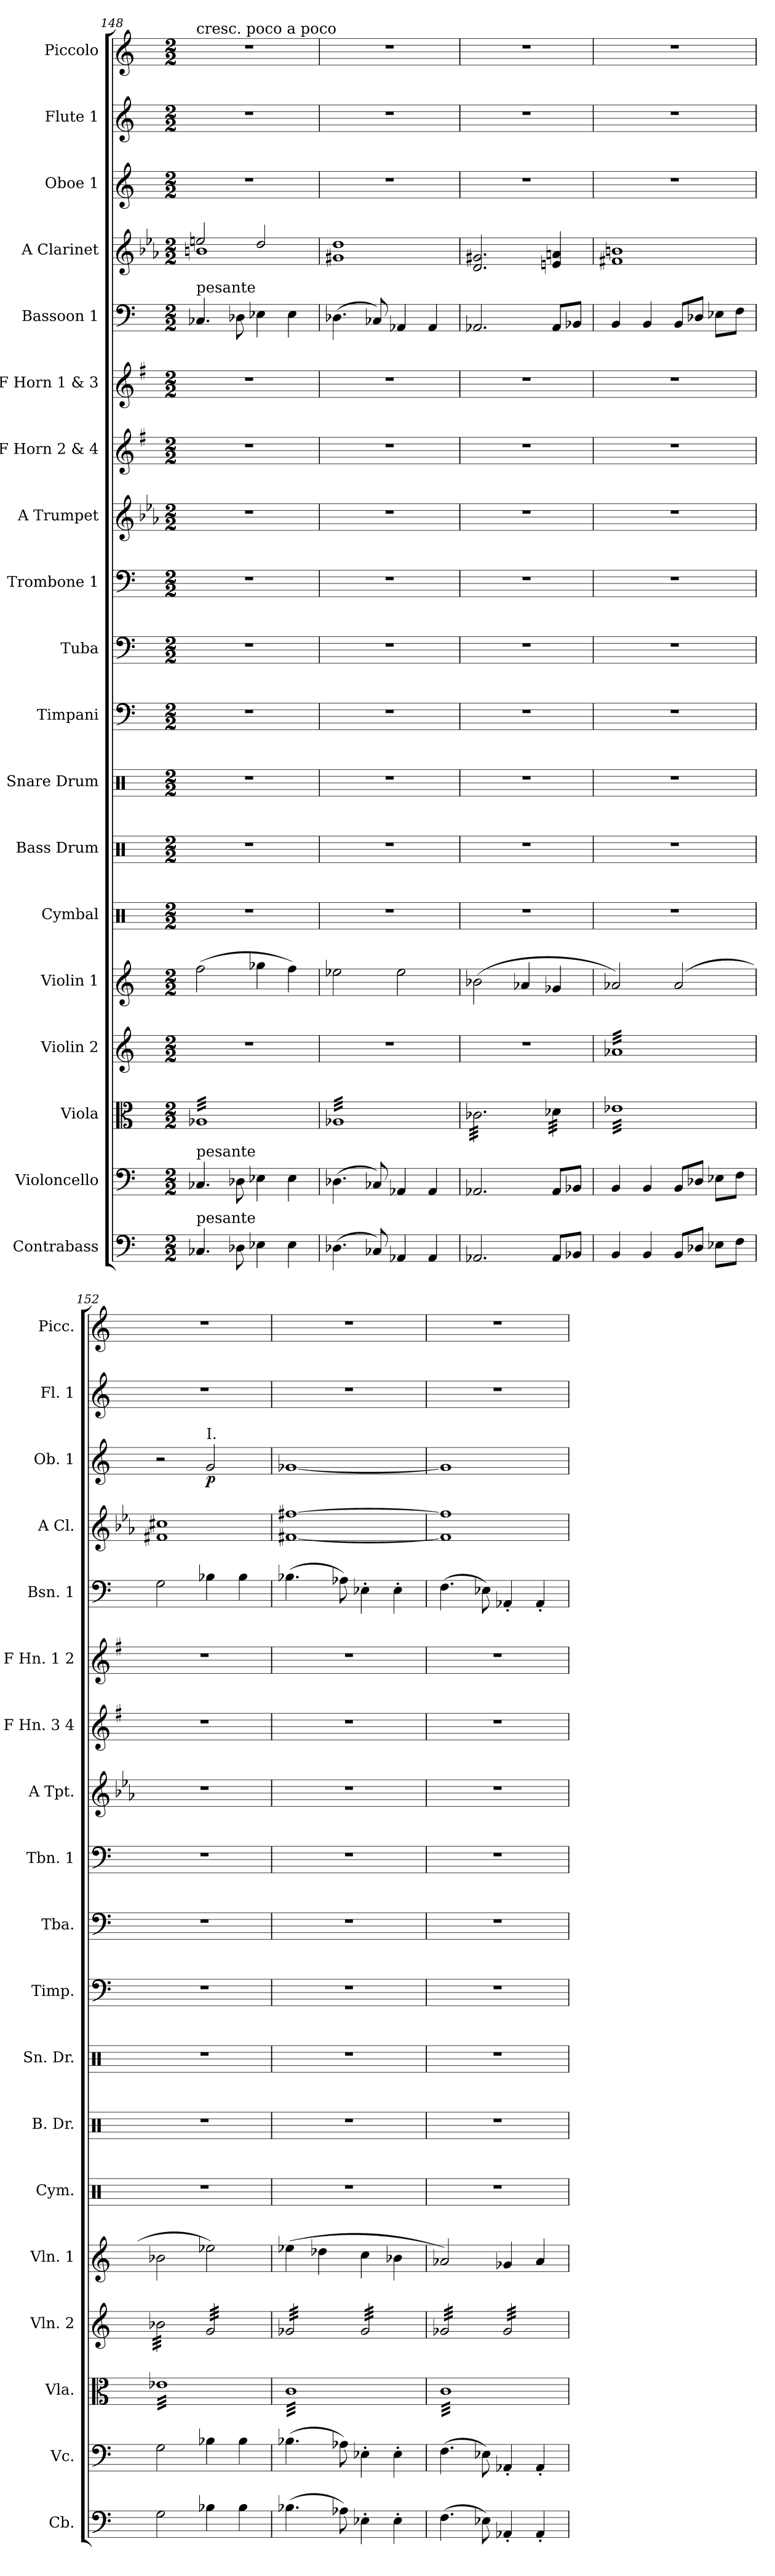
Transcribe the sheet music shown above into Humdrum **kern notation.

**kern	**kern	**kern	**kern	**kern	**kern	**kern	**kern	**kern	**kern	**kern	**kern	**kern	**kern	**kern	**kern	**kern	**dynam	**kern	**kern
*part19	*part18	*part17	*part16	*part15	*part14	*part13	*part12	*part11	*part10	*part9	*part8	*part7	*part6	*part5	*part4	*part3	*part3	*part2	*part1
*staff19	*staff18	*staff17	*staff16	*staff15	*staff14	*staff13	*staff12	*staff11	*staff10	*staff9	*staff8	*staff7	*staff6	*staff5	*staff4	*staff3	*staff3	*staff2	*staff1
*I"Contrabass	*I"Violoncello	*I"Viola	*I"Violin 2	*I"Violin 1	*I"Cymbal	*I"Bass Drum	*I"Snare Drum	*I"Timpani	*I"Tuba	*I"Trombone 1	*I"A Trumpet	*I"F Horn 2 &amp; 4	*I"F Horn 1 &amp; 3	*I"Bassoon 1	*I"A Clarinet	*I"Oboe 1	*	*I"Flute 1	*I"Piccolo
*I'Cb.	*I'Vc.	*I'Vla.	*I'Vln. 2	*I'Vln. 1	*I'Cym.	*I'B. Dr.	*I'Sn. Dr.	*I'Timp.	*I'Tba.	*I'Tbn. 1	*I'A Tpt.	*I'F Hn. 3 4	*I'F Hn. 1 2	*I'Bsn. 1	*I'A Cl.	*I'Ob. 1	*	*I'Fl. 1	*I'Picc.
!!LO:PB:g=z
*clefF4	*clefF4	*clefC3	*clefG2	*clefG2	*clefX	*clefX	*clefX	*clefF4	*clefF4	*clefF4	*clefG2	*clefG2	*clefG2	*clefF4	*clefG2	*clefG2	*	*clefG2	*clefG2
*ITrd7c12	*	*	*	*	*	*	*	*	*	*	*ITrd2c3	*ITrd4c7	*ITrd4c7	*	*ITrd2c3	*	*	*	*ITrd-7c-12
*k[]	*k[]	*k[]	*k[]	*k[]	*k[]	*k[]	*k[]	*k[]	*k[]	*k[]	*k[]	*k[]	*k[]	*k[]	*k[]	*k[]	*	*k[]	*k[]
*M2/2	*M2/2	*M2/2	*M2/2	*M2/2	*M2/2	*M2/2	*M2/2	*M2/2	*M2/2	*M2/2	*M2/2	*M2/2	*M2/2	*M2/2	*M2/2	*M2/2	*	*M2/2	*M2/2
=148	=148	=148	=148	=148	=148	=148	=148	=148	=148	=148	=148	=148	=148	=148	=148	=148	=148	=148	=148
*	*	*	*	*	*	*	*	*	*	*	*	*	*	*	*^	*	*	*	*
!	!	!	!	!	!	!	!	!	!	!	!	!	!	!	!	!	!	!	!	!LO:TX:a:t=cresc. poco a poco
!	!	!	!	!	!	!	!	!	!	!	!	!	!	!LO:TX:a:t=pesante	!	!	!	!	!	!
!	!LO:TX:a:t=pesante	!	!	!	!	!	!	!	!	!	!	!	!	!	!	!	!	!	!	!
!LO:TX:a:t=pesante	!	!	!	!	!	!	!	!	!	!	!	!	!	!	!	!	!	!	!	!
*	*	*tremolo	*	*	*	*	*	*	*	*	*	*	*	*	*	*	*	*	*	*
4.CC-X/	4.C-X/	32A-XLLL	1r	(2ff\	1r	1r	1r	1r	1r	1r	1r	1r	1r	4.C-X/	2cc#X/	1g#X	1r	.	1r	1r
.	.	32A-X	.	.	.	.	.	.	.	.	.	.	.	.	.	.	.	.	.	.
.	.	32A-X	.	.	.	.	.	.	.	.	.	.	.	.	.	.	.	.	.	.
.	.	32A-X	.	.	.	.	.	.	.	.	.	.	.	.	.	.	.	.	.	.
.	.	32A-X	.	.	.	.	.	.	.	.	.	.	.	.	.	.	.	.	.	.
.	.	32A-X	.	.	.	.	.	.	.	.	.	.	.	.	.	.	.	.	.	.
.	.	32A-X	.	.	.	.	.	.	.	.	.	.	.	.	.	.	.	.	.	.
.	.	32A-X	.	.	.	.	.	.	.	.	.	.	.	.	.	.	.	.	.	.
.	.	32A-X	.	.	.	.	.	.	.	.	.	.	.	.	.	.	.	.	.	.
.	.	32A-X	.	.	.	.	.	.	.	.	.	.	.	.	.	.	.	.	.	.
.	.	32A-X	.	.	.	.	.	.	.	.	.	.	.	.	.	.	.	.	.	.
.	.	32A-X	.	.	.	.	.	.	.	.	.	.	.	.	.	.	.	.	.	.
8DD-X\	8D-X\	32A-X	.	.	.	.	.	.	.	.	.	.	.	8D-X\	.	.	.	.	.	.
.	.	32A-X	.	.	.	.	.	.	.	.	.	.	.	.	.	.	.	.	.	.
.	.	32A-X	.	.	.	.	.	.	.	.	.	.	.	.	.	.	.	.	.	.
.	.	32A-X	.	.	.	.	.	.	.	.	.	.	.	.	.	.	.	.	.	.
4EE-X\	4E-X\	32A-X	.	4gg-X\	.	.	.	.	.	.	.	.	.	4E-X\	2b/	.	.	.	.	.
.	.	32A-X	.	.	.	.	.	.	.	.	.	.	.	.	.	.	.	.	.	.
.	.	32A-X	.	.	.	.	.	.	.	.	.	.	.	.	.	.	.	.	.	.
.	.	32A-X	.	.	.	.	.	.	.	.	.	.	.	.	.	.	.	.	.	.
.	.	32A-X	.	.	.	.	.	.	.	.	.	.	.	.	.	.	.	.	.	.
.	.	32A-X	.	.	.	.	.	.	.	.	.	.	.	.	.	.	.	.	.	.
.	.	32A-X	.	.	.	.	.	.	.	.	.	.	.	.	.	.	.	.	.	.
.	.	32A-X	.	.	.	.	.	.	.	.	.	.	.	.	.	.	.	.	.	.
4EE-\	4E-\	32A-X	.	4ff\)	.	.	.	.	.	.	.	.	.	4E-\	.	.	.	.	.	.
.	.	32A-X	.	.	.	.	.	.	.	.	.	.	.	.	.	.	.	.	.	.
.	.	32A-X	.	.	.	.	.	.	.	.	.	.	.	.	.	.	.	.	.	.
.	.	32A-X	.	.	.	.	.	.	.	.	.	.	.	.	.	.	.	.	.	.
.	.	32A-X	.	.	.	.	.	.	.	.	.	.	.	.	.	.	.	.	.	.
.	.	32A-X	.	.	.	.	.	.	.	.	.	.	.	.	.	.	.	.	.	.
.	.	32A-X	.	.	.	.	.	.	.	.	.	.	.	.	.	.	.	.	.	.
.	.	32A-XJJJ	.	.	.	.	.	.	.	.	.	.	.	.	.	.	.	.	.	.
*	*	*	*	*	*	*	*	*	*	*	*	*	*	*	*v	*v	*	*	*	*
=149	=149	=149	=149	=149	=149	=149	=149	=149	=149	=149	=149	=149	=149	=149	=149	=149	=149	=149	=149
(4.DD-X\	(4.D-X\	32A-XLLL	1r	2ee-X\	1r	1r	1r	1r	1r	1r	1r	1r	1r	(4.D-X\	1e#X 1b	1r	.	1r	1r
.	.	32A-X	.	.	.	.	.	.	.	.	.	.	.	.	.	.	.	.	.
.	.	32A-X	.	.	.	.	.	.	.	.	.	.	.	.	.	.	.	.	.
.	.	32A-X	.	.	.	.	.	.	.	.	.	.	.	.	.	.	.	.	.
.	.	32A-X	.	.	.	.	.	.	.	.	.	.	.	.	.	.	.	.	.
.	.	32A-X	.	.	.	.	.	.	.	.	.	.	.	.	.	.	.	.	.
.	.	32A-X	.	.	.	.	.	.	.	.	.	.	.	.	.	.	.	.	.
.	.	32A-X	.	.	.	.	.	.	.	.	.	.	.	.	.	.	.	.	.
.	.	32A-X	.	.	.	.	.	.	.	.	.	.	.	.	.	.	.	.	.
.	.	32A-X	.	.	.	.	.	.	.	.	.	.	.	.	.	.	.	.	.
.	.	32A-X	.	.	.	.	.	.	.	.	.	.	.	.	.	.	.	.	.
.	.	32A-X	.	.	.	.	.	.	.	.	.	.	.	.	.	.	.	.	.
8CC-X/)	8C-X/)	32A-X	.	.	.	.	.	.	.	.	.	.	.	8C-X/)	.	.	.	.	.
.	.	32A-X	.	.	.	.	.	.	.	.	.	.	.	.	.	.	.	.	.
.	.	32A-X	.	.	.	.	.	.	.	.	.	.	.	.	.	.	.	.	.
.	.	32A-X	.	.	.	.	.	.	.	.	.	.	.	.	.	.	.	.	.
4AAA-X/	4AA-X/	32A-X	.	2ee-\	.	.	.	.	.	.	.	.	.	4AA-X/	.	.	.	.	.
.	.	32A-X	.	.	.	.	.	.	.	.	.	.	.	.	.	.	.	.	.
.	.	32A-X	.	.	.	.	.	.	.	.	.	.	.	.	.	.	.	.	.
.	.	32A-X	.	.	.	.	.	.	.	.	.	.	.	.	.	.	.	.	.
.	.	32A-X	.	.	.	.	.	.	.	.	.	.	.	.	.	.	.	.	.
.	.	32A-X	.	.	.	.	.	.	.	.	.	.	.	.	.	.	.	.	.
.	.	32A-X	.	.	.	.	.	.	.	.	.	.	.	.	.	.	.	.	.
.	.	32A-X	.	.	.	.	.	.	.	.	.	.	.	.	.	.	.	.	.
4AAA-/	4AA-/	32A-X	.	.	.	.	.	.	.	.	.	.	.	4AA-/	.	.	.	.	.
.	.	32A-X	.	.	.	.	.	.	.	.	.	.	.	.	.	.	.	.	.
.	.	32A-X	.	.	.	.	.	.	.	.	.	.	.	.	.	.	.	.	.
.	.	32A-X	.	.	.	.	.	.	.	.	.	.	.	.	.	.	.	.	.
.	.	32A-X	.	.	.	.	.	.	.	.	.	.	.	.	.	.	.	.	.
.	.	32A-X	.	.	.	.	.	.	.	.	.	.	.	.	.	.	.	.	.
.	.	32A-X	.	.	.	.	.	.	.	.	.	.	.	.	.	.	.	.	.
.	.	32A-XJJJ	.	.	.	.	.	.	.	.	.	.	.	.	.	.	.	.	.
=150	=150	=150	=150	=150	=150	=150	=150	=150	=150	=150	=150	=150	=150	=150	=150	=150	=150	=150	=150
2.AAA-X/	2.AA-X/	32c-X\LLL	1r	(2b-X\	1r	1r	1r	1r	1r	1r	1r	1r	1r	2.AA-X/	2.B/ 2.e#X/	1r	.	1r	1r
.	.	32c-X\	.	.	.	.	.	.	.	.	.	.	.	.	.	.	.	.	.
.	.	32c-X\	.	.	.	.	.	.	.	.	.	.	.	.	.	.	.	.	.
.	.	32c-X\	.	.	.	.	.	.	.	.	.	.	.	.	.	.	.	.	.
.	.	32c-X\	.	.	.	.	.	.	.	.	.	.	.	.	.	.	.	.	.
.	.	32c-X\	.	.	.	.	.	.	.	.	.	.	.	.	.	.	.	.	.
.	.	32c-X\	.	.	.	.	.	.	.	.	.	.	.	.	.	.	.	.	.
.	.	32c-X\	.	.	.	.	.	.	.	.	.	.	.	.	.	.	.	.	.
.	.	32c-X\	.	.	.	.	.	.	.	.	.	.	.	.	.	.	.	.	.
.	.	32c-X\	.	.	.	.	.	.	.	.	.	.	.	.	.	.	.	.	.
.	.	32c-X\	.	.	.	.	.	.	.	.	.	.	.	.	.	.	.	.	.
.	.	32c-X\	.	.	.	.	.	.	.	.	.	.	.	.	.	.	.	.	.
.	.	32c-X\	.	.	.	.	.	.	.	.	.	.	.	.	.	.	.	.	.
.	.	32c-X\	.	.	.	.	.	.	.	.	.	.	.	.	.	.	.	.	.
.	.	32c-X\	.	.	.	.	.	.	.	.	.	.	.	.	.	.	.	.	.
.	.	32c-X\	.	.	.	.	.	.	.	.	.	.	.	.	.	.	.	.	.
.	.	32c-X\	.	4a-X/	.	.	.	.	.	.	.	.	.	.	.	.	.	.	.
.	.	32c-X\	.	.	.	.	.	.	.	.	.	.	.	.	.	.	.	.	.
.	.	32c-X\	.	.	.	.	.	.	.	.	.	.	.	.	.	.	.	.	.
.	.	32c-X\	.	.	.	.	.	.	.	.	.	.	.	.	.	.	.	.	.
.	.	32c-X\	.	.	.	.	.	.	.	.	.	.	.	.	.	.	.	.	.
.	.	32c-X\	.	.	.	.	.	.	.	.	.	.	.	.	.	.	.	.	.
.	.	32c-X\	.	.	.	.	.	.	.	.	.	.	.	.	.	.	.	.	.
.	.	32c-X\JJJ	.	.	.	.	.	.	.	.	.	.	.	.	.	.	.	.	.
8AAA-/L	8AA-/L	32d-X\LLL	.	4g-X/	.	.	.	.	.	.	.	.	.	8AA-/L	4c#X/ 4f#X/	.	.	.	.
.	.	32d-X\	.	.	.	.	.	.	.	.	.	.	.	.	.	.	.	.	.
.	.	32d-X\	.	.	.	.	.	.	.	.	.	.	.	.	.	.	.	.	.
.	.	32d-X\	.	.	.	.	.	.	.	.	.	.	.	.	.	.	.	.	.
8BBB-X/J	8BB-X/J	32d-X\	.	.	.	.	.	.	.	.	.	.	.	8BB-X/J	.	.	.	.	.
.	.	32d-X\	.	.	.	.	.	.	.	.	.	.	.	.	.	.	.	.	.
.	.	32d-X\	.	.	.	.	.	.	.	.	.	.	.	.	.	.	.	.	.
.	.	32d-X\JJJ	.	.	.	.	.	.	.	.	.	.	.	.	.	.	.	.	.
=151	=151	=151	=151	=151	=151	=151	=151	=151	=151	=151	=151	=151	=151	=151	=151	=151	=151	=151	=151
*	*	*	*tremolo	*	*	*	*	*	*	*	*	*	*	*	*	*	*	*	*
4BBB/	4BB/	32e-XLLL	32a-XLLL	2a-X/)	1r	1r	1r	1r	1r	1r	1r	1r	1r	4BB/	1d#X 1g#X	1r	.	1r	1r
.	.	32e-X	32a-X	.	.	.	.	.	.	.	.	.	.	.	.	.	.	.	.
.	.	32e-X	32a-X	.	.	.	.	.	.	.	.	.	.	.	.	.	.	.	.
.	.	32e-X	32a-X	.	.	.	.	.	.	.	.	.	.	.	.	.	.	.	.
.	.	32e-X	32a-X	.	.	.	.	.	.	.	.	.	.	.	.	.	.	.	.
.	.	32e-X	32a-X	.	.	.	.	.	.	.	.	.	.	.	.	.	.	.	.
.	.	32e-X	32a-X	.	.	.	.	.	.	.	.	.	.	.	.	.	.	.	.
.	.	32e-X	32a-X	.	.	.	.	.	.	.	.	.	.	.	.	.	.	.	.
4BBB/	4BB/	32e-X	32a-X	.	.	.	.	.	.	.	.	.	.	4BB/	.	.	.	.	.
.	.	32e-X	32a-X	.	.	.	.	.	.	.	.	.	.	.	.	.	.	.	.
.	.	32e-X	32a-X	.	.	.	.	.	.	.	.	.	.	.	.	.	.	.	.
.	.	32e-X	32a-X	.	.	.	.	.	.	.	.	.	.	.	.	.	.	.	.
.	.	32e-X	32a-X	.	.	.	.	.	.	.	.	.	.	.	.	.	.	.	.
.	.	32e-X	32a-X	.	.	.	.	.	.	.	.	.	.	.	.	.	.	.	.
.	.	32e-X	32a-X	.	.	.	.	.	.	.	.	.	.	.	.	.	.	.	.
.	.	32e-X	32a-X	.	.	.	.	.	.	.	.	.	.	.	.	.	.	.	.
8BBB/L	8BB/L	32e-X	32a-X	(>2a-/	.	.	.	.	.	.	.	.	.	8BB/L	.	.	.	.	.
.	.	32e-X	32a-X	.	.	.	.	.	.	.	.	.	.	.	.	.	.	.	.
.	.	32e-X	32a-X	.	.	.	.	.	.	.	.	.	.	.	.	.	.	.	.
.	.	32e-X	32a-X	.	.	.	.	.	.	.	.	.	.	.	.	.	.	.	.
8DD-X/J	8D-X/J	32e-X	32a-X	.	.	.	.	.	.	.	.	.	.	8D-X/J	.	.	.	.	.
.	.	32e-X	32a-X	.	.	.	.	.	.	.	.	.	.	.	.	.	.	.	.
.	.	32e-X	32a-X	.	.	.	.	.	.	.	.	.	.	.	.	.	.	.	.
.	.	32e-X	32a-X	.	.	.	.	.	.	.	.	.	.	.	.	.	.	.	.
8EE-X\L	8E-X\L	32e-X	32a-X	.	.	.	.	.	.	.	.	.	.	8E-X\L	.	.	.	.	.
.	.	32e-X	32a-X	.	.	.	.	.	.	.	.	.	.	.	.	.	.	.	.
.	.	32e-X	32a-X	.	.	.	.	.	.	.	.	.	.	.	.	.	.	.	.
.	.	32e-X	32a-X	.	.	.	.	.	.	.	.	.	.	.	.	.	.	.	.
8FF\J	8F\J	32e-X	32a-X	.	.	.	.	.	.	.	.	.	.	8F\J	.	.	.	.	.
.	.	32e-X	32a-X	.	.	.	.	.	.	.	.	.	.	.	.	.	.	.	.
.	.	32e-X	32a-X	.	.	.	.	.	.	.	.	.	.	.	.	.	.	.	.
.	.	32e-XJJJ	32a-XJJJ	.	.	.	.	.	.	.	.	.	.	.	.	.	.	.	.
=152	=152	=152	=152	=152	=152	=152	=152	=152	=152	=152	=152	=152	=152	=152	=152	=152	=152	=152	=152
2GG\	2G\	32e-XLLL	32b-X\LLL	2b-X\	1r	1r	1r	1r	1r	1r	1r	1r	1r	2G\	1d#X 1a#X	2r	.	1r	1r
.	.	32e-X	32b-X\	.	.	.	.	.	.	.	.	.	.	.	.	.	.	.	.
.	.	32e-X	32b-X\	.	.	.	.	.	.	.	.	.	.	.	.	.	.	.	.
.	.	32e-X	32b-X\	.	.	.	.	.	.	.	.	.	.	.	.	.	.	.	.
.	.	32e-X	32b-X\	.	.	.	.	.	.	.	.	.	.	.	.	.	.	.	.
.	.	32e-X	32b-X\	.	.	.	.	.	.	.	.	.	.	.	.	.	.	.	.
.	.	32e-X	32b-X\	.	.	.	.	.	.	.	.	.	.	.	.	.	.	.	.
.	.	32e-X	32b-X\	.	.	.	.	.	.	.	.	.	.	.	.	.	.	.	.
.	.	32e-X	32b-X\	.	.	.	.	.	.	.	.	.	.	.	.	.	.	.	.
.	.	32e-X	32b-X\	.	.	.	.	.	.	.	.	.	.	.	.	.	.	.	.
.	.	32e-X	32b-X\	.	.	.	.	.	.	.	.	.	.	.	.	.	.	.	.
.	.	32e-X	32b-X\	.	.	.	.	.	.	.	.	.	.	.	.	.	.	.	.
.	.	32e-X	32b-X\	.	.	.	.	.	.	.	.	.	.	.	.	.	.	.	.
.	.	32e-X	32b-X\	.	.	.	.	.	.	.	.	.	.	.	.	.	.	.	.
.	.	32e-X	32b-X\	.	.	.	.	.	.	.	.	.	.	.	.	.	.	.	.
.	.	32e-X	32b-X\JJJ	.	.	.	.	.	.	.	.	.	.	.	.	.	.	.	.
!	!	!	!	!	!	!	!	!	!	!	!	!	!	!	!	!LO:TX:a:t=I.	!	!	!
!	!	!	!	!	!	!	!	!	!	!	!	!	!	!	!	!	!LO:DY:b	!	!
4BB-X\	4B-X\	32e-X	32g/LLL	2ee-X\)	.	.	.	.	.	.	.	.	.	4B-X\	.	2g/	p	.	.
.	.	32e-X	32g/	.	.	.	.	.	.	.	.	.	.	.	.	.	.	.	.
.	.	32e-X	32g/	.	.	.	.	.	.	.	.	.	.	.	.	.	.	.	.
.	.	32e-X	32g/	.	.	.	.	.	.	.	.	.	.	.	.	.	.	.	.
.	.	32e-X	32g/	.	.	.	.	.	.	.	.	.	.	.	.	.	.	.	.
.	.	32e-X	32g/	.	.	.	.	.	.	.	.	.	.	.	.	.	.	.	.
.	.	32e-X	32g/	.	.	.	.	.	.	.	.	.	.	.	.	.	.	.	.
.	.	32e-X	32g/	.	.	.	.	.	.	.	.	.	.	.	.	.	.	.	.
4BB-\	4B-\	32e-X	32g/	.	.	.	.	.	.	.	.	.	.	4B-\	.	.	.	.	.
.	.	32e-X	32g/	.	.	.	.	.	.	.	.	.	.	.	.	.	.	.	.
.	.	32e-X	32g/	.	.	.	.	.	.	.	.	.	.	.	.	.	.	.	.
.	.	32e-X	32g/	.	.	.	.	.	.	.	.	.	.	.	.	.	.	.	.
.	.	32e-X	32g/	.	.	.	.	.	.	.	.	.	.	.	.	.	.	.	.
.	.	32e-X	32g/	.	.	.	.	.	.	.	.	.	.	.	.	.	.	.	.
.	.	32e-X	32g/	.	.	.	.	.	.	.	.	.	.	.	.	.	.	.	.
.	.	32e-XJJJ	32g/JJJ	.	.	.	.	.	.	.	.	.	.	.	.	.	.	.	.
=153	=153	=153	=153	=153	=153	=153	=153	=153	=153	=153	=153	=153	=153	=153	=153	=153	=153	=153	=153
(4.BB-X\	(4.B-X\	32cLLL	32g-X/LLL	(4ee-X\	1r	1r	1r	1r	1r	1r	1r	1r	1r	(4.B-X\	[1d#X [1dd#X	[1g-X	.	1r	1r
.	.	32c	32g-X/	.	.	.	.	.	.	.	.	.	.	.	.	.	.	.	.
.	.	32c	32g-X/	.	.	.	.	.	.	.	.	.	.	.	.	.	.	.	.
.	.	32c	32g-X/	.	.	.	.	.	.	.	.	.	.	.	.	.	.	.	.
.	.	32c	32g-X/	.	.	.	.	.	.	.	.	.	.	.	.	.	.	.	.
.	.	32c	32g-X/	.	.	.	.	.	.	.	.	.	.	.	.	.	.	.	.
.	.	32c	32g-X/	.	.	.	.	.	.	.	.	.	.	.	.	.	.	.	.
.	.	32c	32g-X/	.	.	.	.	.	.	.	.	.	.	.	.	.	.	.	.
.	.	32c	32g-X/	4dd-X\	.	.	.	.	.	.	.	.	.	.	.	.	.	.	.
.	.	32c	32g-X/	.	.	.	.	.	.	.	.	.	.	.	.	.	.	.	.
.	.	32c	32g-X/	.	.	.	.	.	.	.	.	.	.	.	.	.	.	.	.
.	.	32c	32g-X/	.	.	.	.	.	.	.	.	.	.	.	.	.	.	.	.
8AA-X\)	8A-X\)	32c	32g-X/	.	.	.	.	.	.	.	.	.	.	8A-X\)	.	.	.	.	.
.	.	32c	32g-X/	.	.	.	.	.	.	.	.	.	.	.	.	.	.	.	.
.	.	32c	32g-X/	.	.	.	.	.	.	.	.	.	.	.	.	.	.	.	.
.	.	32c	32g-X/JJJ	.	.	.	.	.	.	.	.	.	.	.	.	.	.	.	.
4EE-X'\	4E-X'\	32c	32g-/LLL	4cc\	.	.	.	.	.	.	.	.	.	4E-X'\	.	.	.	.	.
.	.	32c	32g-/	.	.	.	.	.	.	.	.	.	.	.	.	.	.	.	.
.	.	32c	32g-/	.	.	.	.	.	.	.	.	.	.	.	.	.	.	.	.
.	.	32c	32g-/	.	.	.	.	.	.	.	.	.	.	.	.	.	.	.	.
.	.	32c	32g-/	.	.	.	.	.	.	.	.	.	.	.	.	.	.	.	.
.	.	32c	32g-/	.	.	.	.	.	.	.	.	.	.	.	.	.	.	.	.
.	.	32c	32g-/	.	.	.	.	.	.	.	.	.	.	.	.	.	.	.	.
.	.	32c	32g-/	.	.	.	.	.	.	.	.	.	.	.	.	.	.	.	.
4EE-'\	4E-'\	32c	32g-/	4b-X\	.	.	.	.	.	.	.	.	.	4E-'\	.	.	.	.	.
.	.	32c	32g-/	.	.	.	.	.	.	.	.	.	.	.	.	.	.	.	.
.	.	32c	32g-/	.	.	.	.	.	.	.	.	.	.	.	.	.	.	.	.
.	.	32c	32g-/	.	.	.	.	.	.	.	.	.	.	.	.	.	.	.	.
.	.	32c	32g-/	.	.	.	.	.	.	.	.	.	.	.	.	.	.	.	.
.	.	32c	32g-/	.	.	.	.	.	.	.	.	.	.	.	.	.	.	.	.
.	.	32c	32g-/	.	.	.	.	.	.	.	.	.	.	.	.	.	.	.	.
.	.	32cJJJ	32g-/JJJ	.	.	.	.	.	.	.	.	.	.	.	.	.	.	.	.
=154	=154	=154	=154	=154	=154	=154	=154	=154	=154	=154	=154	=154	=154	=154	=154	=154	=154	=154	=154
(4.FF\	(4.F\	32cLLL	32g-X/LLL	2a-X/)	1r	1r	1r	1r	1r	1r	1r	1r	1r	(4.F\	1d#] 1dd#]	1g-]	.	1r	1r
.	.	32c	32g-X/	.	.	.	.	.	.	.	.	.	.	.	.	.	.	.	.
.	.	32c	32g-X/	.	.	.	.	.	.	.	.	.	.	.	.	.	.	.	.
.	.	32c	32g-X/	.	.	.	.	.	.	.	.	.	.	.	.	.	.	.	.
.	.	32c	32g-X/	.	.	.	.	.	.	.	.	.	.	.	.	.	.	.	.
.	.	32c	32g-X/	.	.	.	.	.	.	.	.	.	.	.	.	.	.	.	.
.	.	32c	32g-X/	.	.	.	.	.	.	.	.	.	.	.	.	.	.	.	.
.	.	32c	32g-X/	.	.	.	.	.	.	.	.	.	.	.	.	.	.	.	.
.	.	32c	32g-X/	.	.	.	.	.	.	.	.	.	.	.	.	.	.	.	.
.	.	32c	32g-X/	.	.	.	.	.	.	.	.	.	.	.	.	.	.	.	.
.	.	32c	32g-X/	.	.	.	.	.	.	.	.	.	.	.	.	.	.	.	.
.	.	32c	32g-X/	.	.	.	.	.	.	.	.	.	.	.	.	.	.	.	.
8EE-X\)	8E-X\)	32c	32g-X/	.	.	.	.	.	.	.	.	.	.	8E-X\)	.	.	.	.	.
.	.	32c	32g-X/	.	.	.	.	.	.	.	.	.	.	.	.	.	.	.	.
.	.	32c	32g-X/	.	.	.	.	.	.	.	.	.	.	.	.	.	.	.	.
.	.	32c	32g-X/JJJ	.	.	.	.	.	.	.	.	.	.	.	.	.	.	.	.
4AAA-X'/	4AA-X'/	32c	32g-/LLL	4g-X/	.	.	.	.	.	.	.	.	.	4AA-X'/	.	.	.	.	.
.	.	32c	32g-/	.	.	.	.	.	.	.	.	.	.	.	.	.	.	.	.
.	.	32c	32g-/	.	.	.	.	.	.	.	.	.	.	.	.	.	.	.	.
.	.	32c	32g-/	.	.	.	.	.	.	.	.	.	.	.	.	.	.	.	.
.	.	32c	32g-/	.	.	.	.	.	.	.	.	.	.	.	.	.	.	.	.
.	.	32c	32g-/	.	.	.	.	.	.	.	.	.	.	.	.	.	.	.	.
.	.	32c	32g-/	.	.	.	.	.	.	.	.	.	.	.	.	.	.	.	.
.	.	32c	32g-/	.	.	.	.	.	.	.	.	.	.	.	.	.	.	.	.
4AAA-'/	4AA-'/	32c	32g-/	4a-/	.	.	.	.	.	.	.	.	.	4AA-'/	.	.	.	.	.
.	.	32c	32g-/	.	.	.	.	.	.	.	.	.	.	.	.	.	.	.	.
.	.	32c	32g-/	.	.	.	.	.	.	.	.	.	.	.	.	.	.	.	.
.	.	32c	32g-/	.	.	.	.	.	.	.	.	.	.	.	.	.	.	.	.
.	.	32c	32g-/	.	.	.	.	.	.	.	.	.	.	.	.	.	.	.	.
.	.	32c	32g-/	.	.	.	.	.	.	.	.	.	.	.	.	.	.	.	.
.	.	32c	32g-/	.	.	.	.	.	.	.	.	.	.	.	.	.	.	.	.
.	.	32cJJJ	32g-/JJJ	.	.	.	.	.	.	.	.	.	.	.	.	.	.	.	.
*	*	*	*Xtremolo	*	*	*	*	*	*	*	*	*	*	*	*	*	*	*	*
*	*	*Xtremolo	*	*	*	*	*	*	*	*	*	*	*	*	*	*	*	*	*
=	=	=	=	=	=	=	=	=	=	=	=	=	=	=	=	=	=	=	=
*-	*-	*-	*-	*-	*-	*-	*-	*-	*-	*-	*-	*-	*-	*-	*-	*-	*-	*-	*-
